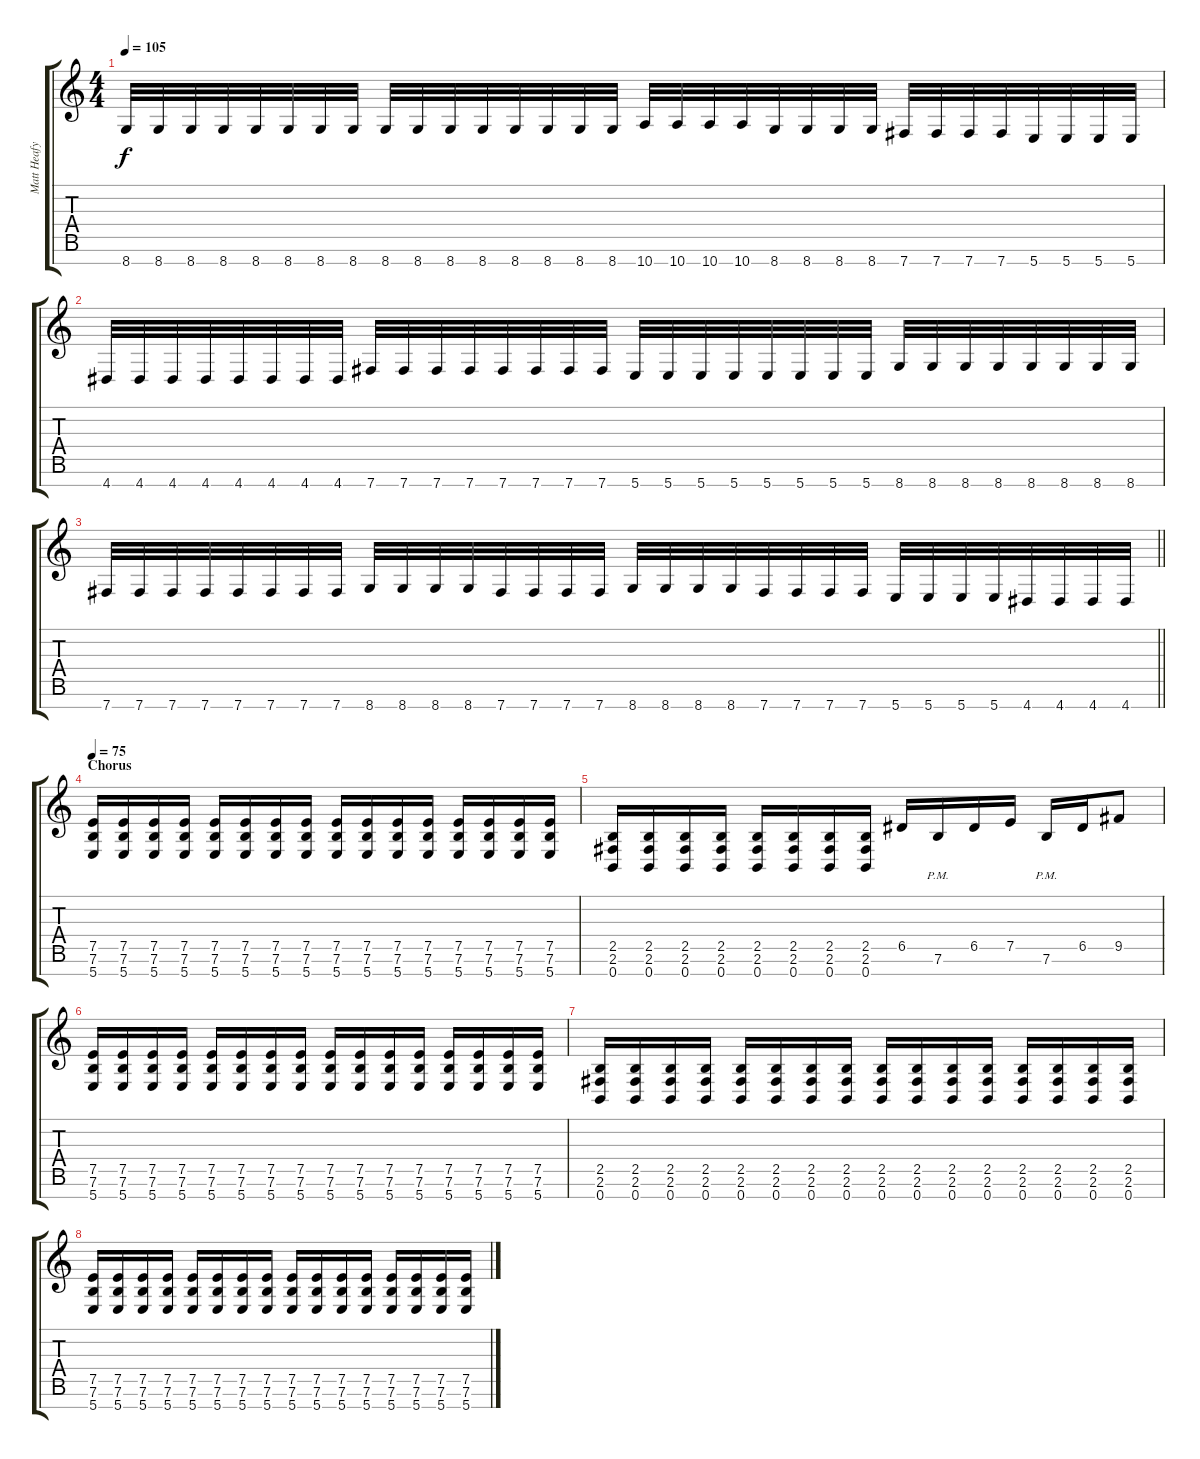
\track ("Matt Heafy" "Matt Heafy") {instrument distortionguitar}
\staff {score tabs}
\tuning (E4 B3 G3 D3 A2 E2 B1) {hide}
\ts (4 4)
\tempo 105
\clef g2
\ks c
8.7.32{dy f} 8.7.32 8.7.32 8.7.32 8.7.32 8.7.32 8.7.32 8.7.32 8.7.32 8.7.32 8.7.32 8.7.32 8.7.32 8.7.32 8.7.32 8.7.32 10.7.32 10.7.32 10.7.32 10.7.32 8.7.32 8.7.32 8.7.32 8.7.32 7.7.32 7.7.32 7.7.32 7.7.32 5.7.32 5.7.32 5.7.32 5.7.32 |
4.7.32 4.7.32 4.7.32 4.7.32 4.7.32 4.7.32 4.7.32 4.7.32 7.7.32 7.7.32 7.7.32 7.7.32 7.7.32 7.7.32 7.7.32 7.7.32 5.7.32 5.7.32 5.7.32 5.7.32 5.7.32 5.7.32 5.7.32 5.7.32 8.7.32 8.7.32 8.7.32 8.7.32 8.7.32 8.7.32 8.7.32 8.7.32 |
\barLineRight lightlight
7.7.32 7.7.32 7.7.32 7.7.32 7.7.32 7.7.32 7.7.32 7.7.32 8.7.32 8.7.32 8.7.32 8.7.32 7.7.32 7.7.32 7.7.32 7.7.32 8.7.32 8.7.32 8.7.32 8.7.32 7.7.32 7.7.32 7.7.32 7.7.32 5.7.32 5.7.32 5.7.32 5.7.32 4.7.32 4.7.32 4.7.32 4.7.32 |
\section ("" "Chorus")
\tempo 75
(7.5 7.6 5.7).16 (7.5 7.6 5.7).16 (7.5 7.6 5.7).16 (7.5 7.6 5.7).16 (7.5 7.6 5.7).16 (7.5 7.6 5.7).16 (7.5 7.6 5.7).16 (7.5 7.6 5.7).16 (7.5 7.6 5.7).16 (7.5 7.6 5.7).16 (7.5 7.6 5.7).16 (7.5 7.6 5.7).16 (7.5 7.6 5.7).16 (7.5 7.6 5.7).16 (7.5 7.6 5.7).16 (7.5 7.6 5.7).16 |
(2.5 2.6 0.7).16 (2.5 2.6 0.7).16 (2.5 2.6 0.7).16 (2.5 2.6 0.7).16 (2.5 2.6 0.7).16 (2.5 2.6 0.7).16 (2.5 2.6 0.7).16 (2.5 2.6 0.7).16 6.5.16 7.6{pm}.16 6.5.16 7.5.16 7.6{pm}.16 6.5.16 9.5.8 |
(7.5 7.6 5.7).16 (7.5 7.6 5.7).16 (7.5 7.6 5.7).16 (7.5 7.6 5.7).16 (7.5 7.6 5.7).16 (7.5 7.6 5.7).16 (7.5 7.6 5.7).16 (7.5 7.6 5.7).16 (7.5 7.6 5.7).16 (7.5 7.6 5.7).16 (7.5 7.6 5.7).16 (7.5 7.6 5.7).16 (7.5 7.6 5.7).16 (7.5 7.6 5.7).16 (7.5 7.6 5.7).16 (7.5 7.6 5.7).16 |
(2.5 2.6 0.7).16 (2.5 2.6 0.7).16 (2.5 2.6 0.7).16 (2.5 2.6 0.7).16 (2.5 2.6 0.7).16 (2.5 2.6 0.7).16 (2.5 2.6 0.7).16 (2.5 2.6 0.7).16 (2.5 2.6 0.7).16 (2.5 2.6 0.7).16 (2.5 2.6 0.7).16 (2.5 2.6 0.7).16 (2.5 2.6 0.7).16 (2.5 2.6 0.7).16 (2.5 2.6 0.7).16 (2.5 2.6 0.7).16 |
(7.5 7.6 5.7).16 (7.5 7.6 5.7).16 (7.5 7.6 5.7).16 (7.5 7.6 5.7).16 (7.5 7.6 5.7).16 (7.5 7.6 5.7).16 (7.5 7.6 5.7).16 (7.5 7.6 5.7).16 (7.5 7.6 5.7).16 (7.5 7.6 5.7).16 (7.5 7.6 5.7).16 (7.5 7.6 5.7).16 (7.5 7.6 5.7).16 (7.5 7.6 5.7).16 (7.5 7.6 5.7).16 (7.5 7.6 5.7).16
